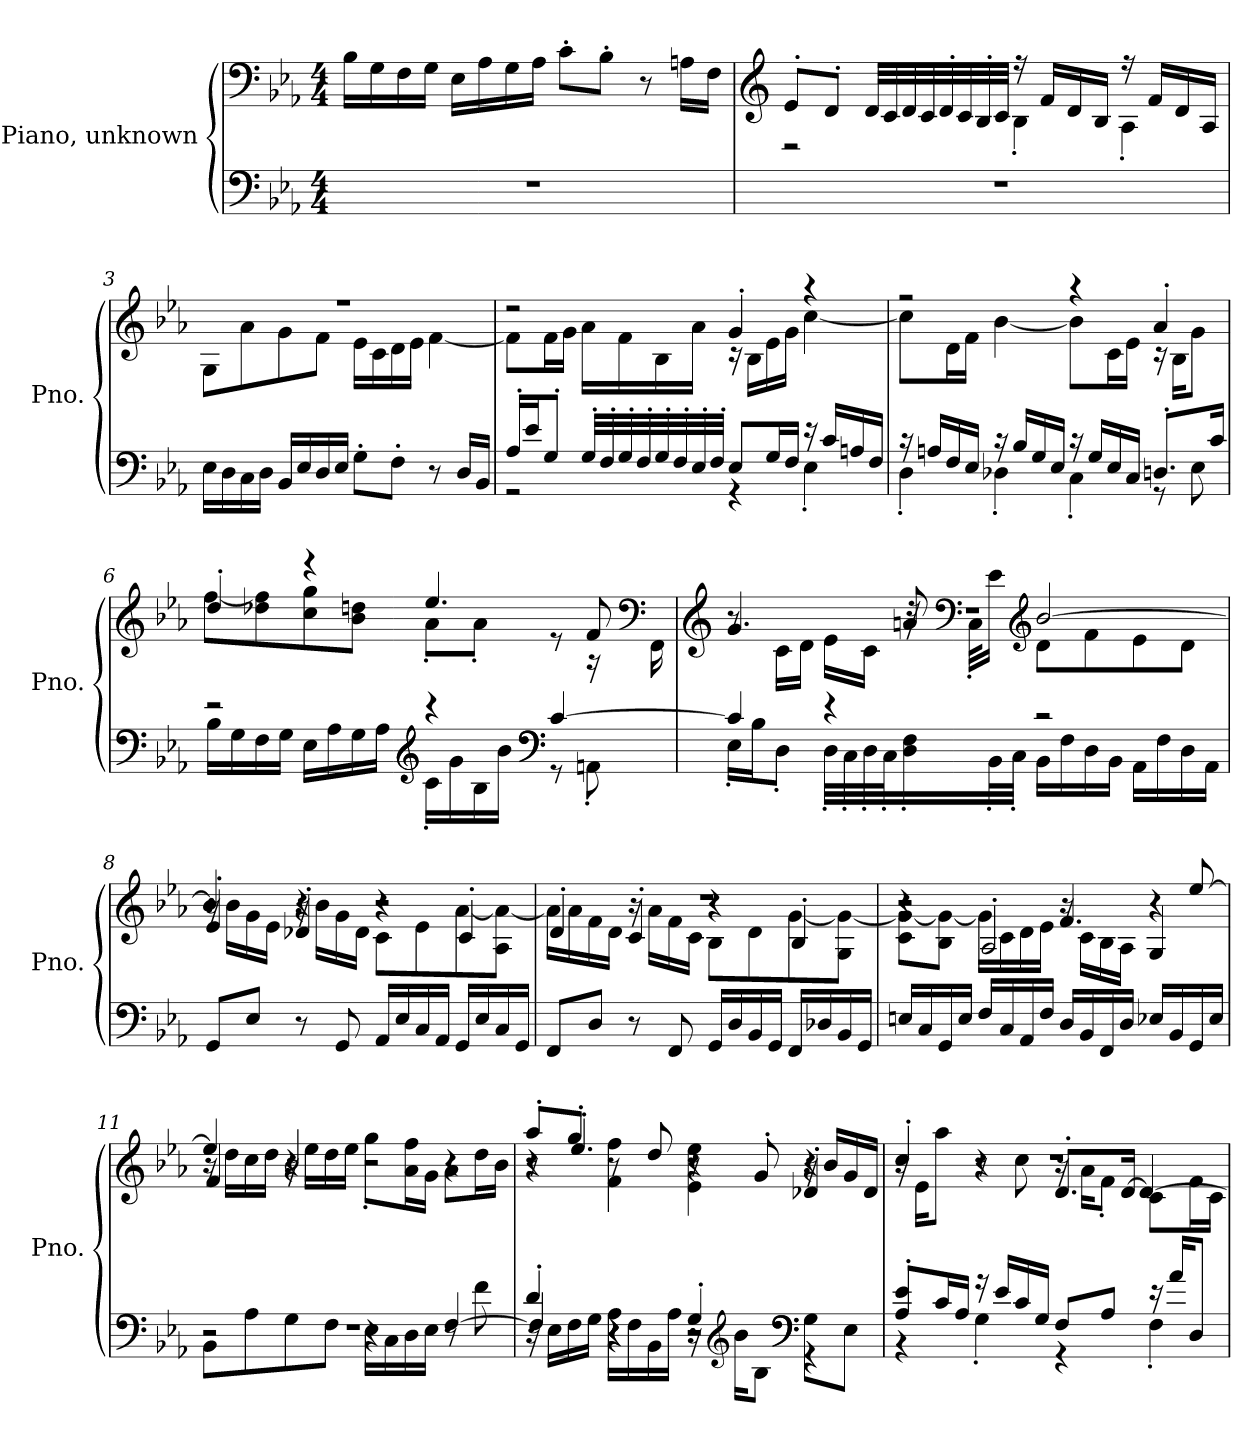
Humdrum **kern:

**kern	**kern
*part1	*part1
*staff2	*staff1
*I"Piano, unknown	*
*I'Pno.	*
*clefF4	*clefF4
*k[b-e-a-]	*k[b-e-a-]
*M4/4	*M4/4
*MM120	*MM120
=1	=1
1r	16B-\LL
.	16G\
.	16F\
.	16G\JJ
.	16E-\LL
.	16A-\
.	16G\
.	16A-\JJ
.	8c'\L
.	8B-'\J
.	8r
.	16An\LL
.	16F\JJ
=2	=2
*	*clefG2
*	*^
1r	8e-'/L	2r
.	8d'/J	.
.	32d/LLL	.
.	32c/	.
.	32d/	.
.	32c/	.
.	32d'/	.
.	32c/	.
.	32B-'/	.
.	32c/JJJ	.
.	16r	4B-'\
.	16f/LL	.
.	16d/	.
.	16B-/JJ	.
.	16r	4A-'\
.	16f/LL	.
.	16d/	.
.	16A-/JJ	.
!!LO:LB:g=z	!!
=3	=3	=3
16E-\LL	1r	8G\L
16D\	.	.
16C\	.	8a-\
16D\JJ	.	.
16BB-/LL	.	8g\
16E-/	.	.
16D/	.	8f\J
16E-/JJ	.	.
8G'\L	.	16e-\LL
.	.	16c\
8F'\J	.	16d\
.	.	16e-\JJ
8r	.	[4f\
16D/LL	.	.
16BB-/JJ	.	.
=4	=4	=4
*^	*	*
16A-'/LL	2r	2r	8f\L]
16e-/J	.	.	.
8G'/J	.	.	16f\L
.	.	.	16g\JJ
32G'/LLL	.	.	16a-\LL
32F'/	.	.	.
32G'/	.	.	16f\
32F'/	.	.	.
32G'/	.	.	16B-\
32F'/	.	.	.
32E-'/	.	.	16a-\JJ
32F'/JJJ	.	.	.
8E-/L	4r	4g'/	16r
.	.	.	16B-\LL
16G/L	.	.	16e-\
16F/JJ	.	.	16g\JJ
16r	4E-'\	4r	[4cc\
16c/LL	.	.	.
16An/	.	.	.
16F/JJ	.	.	.
!!LO:LB:g=z	!!
=5	=5	=5	=5
16r	4D'\	2r	8cc\L]
16An/LL	.	.	.
16F/	.	.	16d\L
16E-/JJ	.	.	16f\JJ
16r	4D-X'\	.	[4b-\
16B-/LL	.	.	.
16G/	.	.	.
16E-/JJ	.	.	.
16r	4C'\	4r	8b-\L]
16G/LL	.	.	.
16E-/	.	.	16c\L
16C/JJ	.	.	16e-\JJ
8.Dn'/L	8r	4a-'/	16r
.	.	.	16B-\KL
.	8E-\	.	8g\J
16c/Jk	.	.	.
=6	=6	=6	=6
2r	16B-\LL	4dd'/	[8ff\L
.	16G\	.	.
.	16F\	.	8dd-X\ 8ff\]
.	16G\JJ	.	.
.	16E-\LL	4r	8cc\ 8gg\
.	16A-\	.	.
.	16G\	.	8b-\ 8ddn\J
.	16A-\JJ	.	.
*clefG2	*	*	*
4r	16c'\LL	4.ee-/	8a-'\L
.	16g\	.	.
.	16B-\	.	8a-'\J
.	16b-\JJ	.	.
*clefF4	*	*	*
[4c/	8r	.	8r
.	8AAn'\	8f/	16r
*	*	*clefF4	*
.	.	.	16FF\
*	*	*v	*v
!!LO:LB:g=z
=7	=7	=7
*	*	*clefG2
*	*	*^
*	*	*	*^
4c/]	16E-'\LL	1r	8r	4.g/
.	16B-\J	.	.	.
.	8D'\J	.	16c\LL	.
.	.	.	16d\JJ	.
4r	32D'\LLL	.	16e-\LL	.
.	32C'\	.	.	.
.	32D'\	.	16c\JJ	.
.	32C'\J	.	.	.
.	16D\' 16F\'	.	32r	8an/
*	*	*clefF4	*	*
.	.	.	32C'\KLL	.
.	32BB-'\L	.	16e-\JJ	.
.	32C'\JJJ	.	.	.
*	*	*clefG2	*	*
2r	16BB-\LL	.	8d\L	[2b-/
.	16F\	.	.	.
.	16D\	.	8f\	.
.	16BB-\JJ	.	.	.
.	16AA-\LL	.	8e-\	.
.	16F\	.	.	.
.	16D\	.	8d\J	.
.	16AA-\JJ	.	.	.
*v	*v	*	*	*
=8	=8	=8	=8
8GG/L	4e-'/	16r	4b-/]
.	.	16b-\LL	.
8E-/J	.	16g\	.
.	.	16e-\JJ	.
8r	4r	16r	4d-X'/
.	.	16b-\LL	.
8GG/	.	16g\	.
.	.	16d-\JJ	.
16AA-/LL	2r	8c\L	4r
16E-/	.	.	.
16C/	.	8e-\	.
16AA-/JJ	.	.	.
16GG/LL	.	[8a-\	4c'/
16E-/	.	.	.
16C/	.	8A-\ 8a-\_J	.
16GG/JJ	.	.	.
!!LO:LB:g=z	!!	!!
=9	=9	=9	=9
8FF/L	1r	16a-\LL]	4d'/
.	.	16a-\	.
8D/J	.	16f\	.
.	.	16d\JJ	.
8r	.	16r	4c'/
.	.	16a-\LL	.
8FF/	.	16f\	.
.	.	16c\JJ	.
16GG/LL	.	8B-\L	4r
16D/	.	.	.
16BB-/	.	8d\	.
16GG/JJ	.	.	.
16FF/LL	.	[8g\	4B-'/
16D-X/	.	.	.
16BB-/	.	8G\ 8g\_J	.
16GG/JJ	.	.	.
=10	=10	=10	=10
16En/LL	2r	8c\ 8g\_L	4r
16C/	.	.	.
16GG/	.	8B-\ 8g\_J	.
16E/JJ	.	.	.
16F/LL	.	16g\LL]	2A-'/
16C/	.	16c\	.
16AA-/	.	16d\	.
16F/JJ	.	16e-\JJ	.
16D/LL	4.f/	16r	.
16BB-/	.	16c\LL	.
16FF/	.	16B-\	.
16D/JJ	.	16A-\JJ	.
16E-X/LL	.	4r	4G/
16BB-/	.	.	.
16GG/	[8ee-/	.	.
16E-/JJ	.	.	.
!!LO:LB:g=z	!!	!!
=11	=11	=11	=11
*^	*	*	*
*	*^	*	*	*
1r	8BB-\L	2r	4ee-/]	16r	4f/
.	.	.	.	16dd\LL	.
.	8A-\	.	.	16cc\	.
.	.	.	.	16dd\JJ	.
.	8G\	.	4r	16r	2b-/
.	.	.	.	16ee-\LL	.
.	8F\J	.	.	16dd\	.
.	.	.	.	16ee-\JJ	.
.	16E-\LL	4r	2r	8gg'\L	.
.	16C\	.	.	.	.
.	16D\	.	.	16a-\ 16ff\L	.
.	16E-\JJ	.	.	16g\JJ	.
.	8r	[4F/	.	8a-\L	4r
.	8f\	.	.	16dd\L	.
.	.	.	.	16b-\JJ	.
=12	=12	=12	=12	=12	=12
4d'/	16r	4F/]	8aa-'/L	4r	8r
.	16E-\LL	.	.	.	.
.	16F\	.	8gg'/J	.	4.ee-'/
.	16G\JJ	.	.	.	.
4r	16A-\LL	4r	8r	4f\ 4ff\	.
.	16F\	.	.	.	.
.	16BB-\	.	8dd/	.	.
.	16A-\JJ	.	.	.	.
2r	16r	4G'/	8r	4e-\ 4ee-\	4r
*clefG2	*	*	*	*	*
.	16b-\KL	.	.	.	.
.	8B-\J	.	8g'/	.	.
*clefF4	*	*	*	*	*
.	8G\L	4r	16r	4r	4d-X'/
.	.	.	16b-/LL	.	.
.	8E-\J	.	16g/	.	.
.	.	.	16d-/JJ	.	.
*	*v	*v	*	*	*
!!LO:PB:g=z	!!	!!
=13	=13	=13	=13	=13
8A-/' 8e-/'L	4r	1r	16r	4cc'/
.	.	.	16e-\KL	.
16c/L	.	.	8aa-\J	.
16A-/JJ	.	.	.	.
16r	4G'\	.	8r	4r
16e-/LL	.	.	.	.
16c/	.	.	8cc\	.
16G/JJ	.	.	.	.
8F/L	4r	.	16r	8.d'/L
.	.	.	16a-\KL	.
8A-/J	.	.	8f'\J	.
.	.	.	.	[16d/Jk
16r	4F'\	.	8c\L	4d/_
16a-/KL	.	.	.	.
8D/J	.	.	16f\L	.
.	.	.	16c\JJ	.
*v	*v	*	*	*
*	*v	*v	*v
=	=
*-	*-
